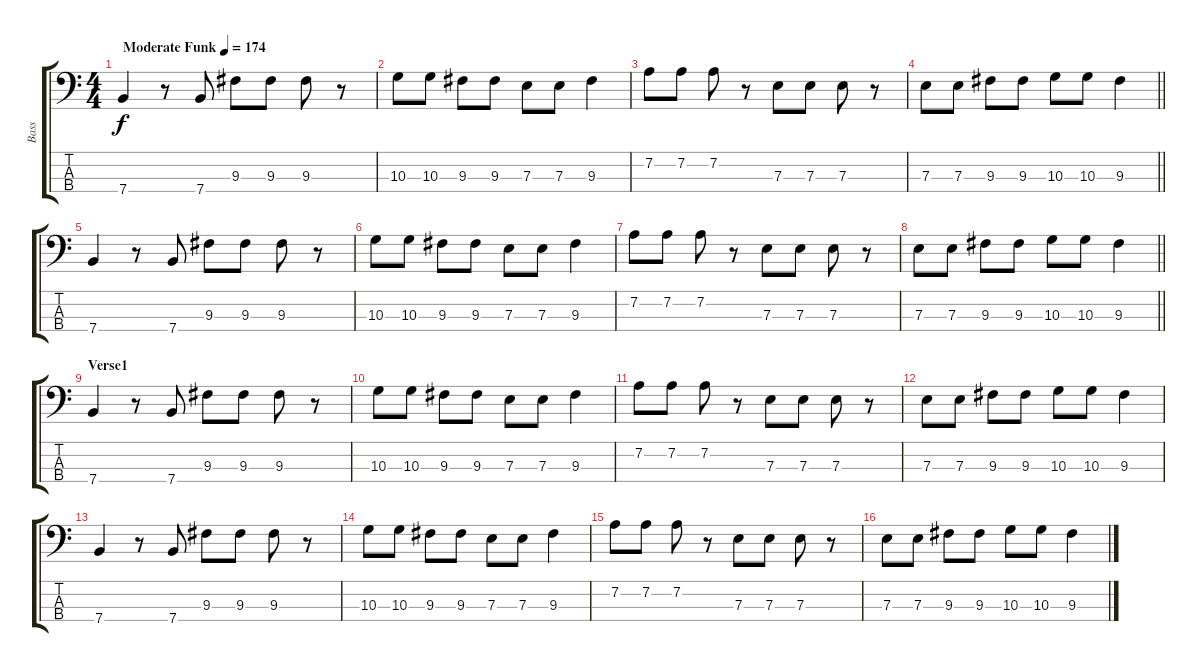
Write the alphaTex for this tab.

\track ("Bass" "Bass") {instrument electricbassfinger}
\staff {score tabs}
\tuning (G2 D2 A1 E1) {hide}
\ts (4 4)
\section ("" "")
\tempo (174 "Moderate Funk")
\clef f4
\ks c
7.4.4{dy f instrument electricbassfinger} r.8 7.4.8 9.3.8 9.3.8 9.3.8 r.8 |
10.3.8 10.3.8 9.3.8 9.3.8 7.3.8 7.3.8 9.3.4 |
7.2.8 7.2.8 7.2.8 r.8 7.3.8 7.3.8 7.3.8 r.8 |
\barLineRight lightlight
7.3.8 7.3.8 9.3.8 9.3.8 10.3.8 10.3.8 9.3.4 |
7.4.4 r.8 7.4.8 9.3.8 9.3.8 9.3.8 r.8 |
10.3.8 10.3.8 9.3.8 9.3.8 7.3.8 7.3.8 9.3.4 |
7.2.8 7.2.8 7.2.8 r.8 7.3.8 7.3.8 7.3.8 r.8 |
\barLineRight lightlight
7.3.8 7.3.8 9.3.8 9.3.8 10.3.8 10.3.8 9.3.4 |
\section ("" "Verse1")
7.4.4 r.8 7.4.8 9.3.8 9.3.8 9.3.8 r.8 |
10.3.8 10.3.8 9.3.8 9.3.8 7.3.8 7.3.8 9.3.4 |
7.2.8 7.2.8 7.2.8 r.8 7.3.8 7.3.8 7.3.8 r.8 |
7.3.8 7.3.8 9.3.8 9.3.8 10.3.8 10.3.8 9.3.4 |
7.4.4 r.8 7.4.8 9.3.8 9.3.8 9.3.8 r.8 |
10.3.8 10.3.8 9.3.8 9.3.8 7.3.8 7.3.8 9.3.4 |
7.2.8 7.2.8 7.2.8 r.8 7.3.8 7.3.8 7.3.8 r.8 |
7.3.8 7.3.8 9.3.8 9.3.8 10.3.8 10.3.8 9.3.4
